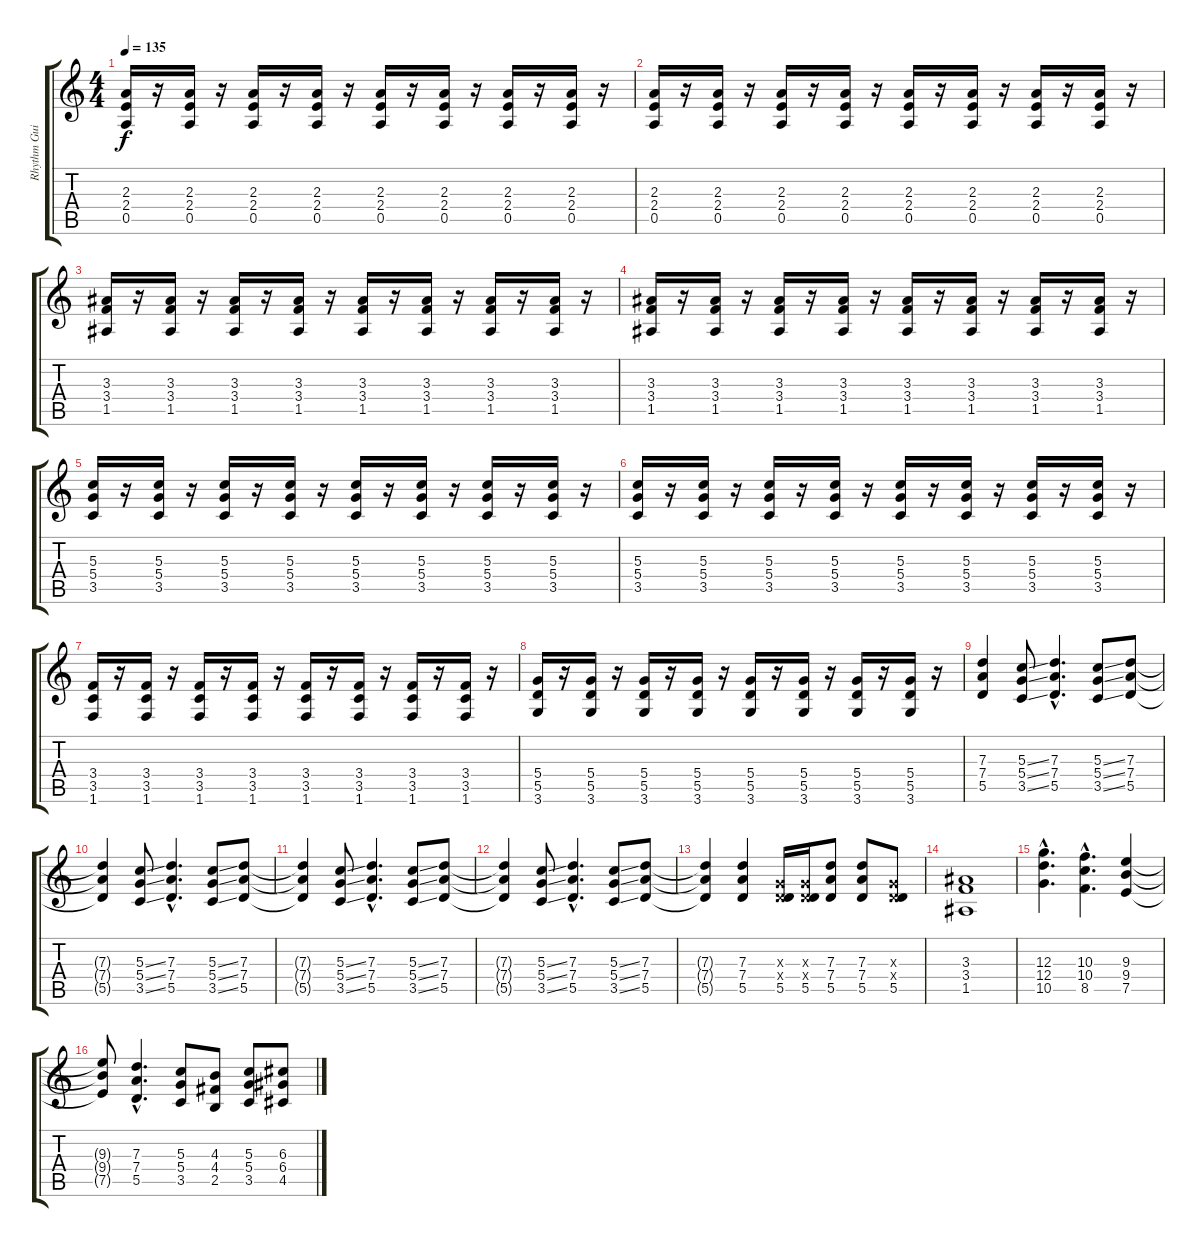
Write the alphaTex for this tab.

\track ("Rhythm Guitar 2" "Rhythm Gui") {instrument distortionguitar}
\staff {score tabs}
\tuning (E4 B3 G3 D3 A2 E2) {hide}
\ts (4 4)
\tempo 135
\clef g2
\ks c
(2.3 2.4 0.5).16{dy f} r.16 (2.3 2.4 0.5).16 r.16 (2.3 2.4 0.5).16 r.16 (2.3 2.4 0.5).16 r.16 (2.3 2.4 0.5).16 r.16 (2.3 2.4 0.5).16 r.16 (2.3 2.4 0.5).16 r.16 (2.3 2.4 0.5).16 r.16 |
(2.3 2.4 0.5).16 r.16 (2.3 2.4 0.5).16 r.16 (2.3 2.4 0.5).16 r.16 (2.3 2.4 0.5).16 r.16 (2.3 2.4 0.5).16 r.16 (2.3 2.4 0.5).16 r.16 (2.3 2.4 0.5).16 r.16 (2.3 2.4 0.5).16 r.16 |
(3.3 3.4 1.5).16 r.16 (3.3 3.4 1.5).16 r.16 (3.3 3.4 1.5).16 r.16 (3.3 3.4 1.5).16 r.16 (3.3 3.4 1.5).16 r.16 (3.3 3.4 1.5).16 r.16 (3.3 3.4 1.5).16 r.16 (3.3 3.4 1.5).16 r.16 |
(3.3 3.4 1.5).16 r.16 (3.3 3.4 1.5).16 r.16 (3.3 3.4 1.5).16 r.16 (3.3 3.4 1.5).16 r.16 (3.3 3.4 1.5).16 r.16 (3.3 3.4 1.5).16 r.16 (3.3 3.4 1.5).16 r.16 (3.3 3.4 1.5).16 r.16 |
(5.3 5.4 3.5).16 r.16 (5.3 5.4 3.5).16 r.16 (5.3 5.4 3.5).16 r.16 (5.3 5.4 3.5).16 r.16 (5.3 5.4 3.5).16 r.16 (5.3 5.4 3.5).16 r.16 (5.3 5.4 3.5).16 r.16 (5.3 5.4 3.5).16 r.16 |
(5.3 5.4 3.5).16 r.16 (5.3 5.4 3.5).16 r.16 (5.3 5.4 3.5).16 r.16 (5.3 5.4 3.5).16 r.16 (5.3 5.4 3.5).16 r.16 (5.3 5.4 3.5).16 r.16 (5.3 5.4 3.5).16 r.16 (5.3 5.4 3.5).16 r.16 |
(3.4 3.5 1.6).16 r.16 (3.4 3.5 1.6).16 r.16 (3.4 3.5 1.6).16 r.16 (3.4 3.5 1.6).16 r.16 (3.4 3.5 1.6).16 r.16 (3.4 3.5 1.6).16 r.16 (3.4 3.5 1.6).16 r.16 (3.4 3.5 1.6).16 r.16 |
(5.4 5.5 3.6).16 r.16 (5.4 5.5 3.6).16 r.16 (5.4 5.5 3.6).16 r.16 (5.4 5.5 3.6).16 r.16 (5.4 5.5 3.6).16 r.16 (5.4 5.5 3.6).16 r.16 (5.4 5.5 3.6).16 r.16 (5.4 5.5 3.6).16 r.16 |
(7.3 7.4 5.5).4 (5.3{ss} 5.4{ss} 3.5{ss}).8 (7.3{hac} 7.4{hac} 5.5{hac}).4{d} (5.3{ss} 5.4{ss} 3.5{ss}).8 (7.3 7.4 5.5).8 |
(7.3{t} 7.4{t} 5.5{t}).4 (5.3{ss} 5.4{ss} 3.5{ss}).8 (7.3{hac} 7.4{hac} 5.5{hac}).4{d} (5.3{ss} 5.4{ss} 3.5{ss}).8 (7.3 7.4 5.5).8 |
(7.3{t} 7.4{t} 5.5{t}).4 (5.3{ss} 5.4{ss} 3.5{ss}).8 (7.3{hac} 7.4{hac} 5.5{hac}).4{d} (5.3{ss} 5.4{ss} 3.5{ss}).8 (7.3 7.4 5.5).8 |
(7.3{t} 7.4{t} 5.5{t}).4 (5.3{ss} 5.4{ss} 3.5{ss}).8 (7.3{hac} 7.4{hac} 5.5{hac}).4{d} (5.3{ss} 5.4{ss} 3.5{ss}).8 (7.3 7.4 5.5).8 |
(7.3{t} 7.4{t} 5.5{t}).4 (7.3 7.4 5.5).4 (0.3{x} 0.4{x} 5.5).16 (0.3{x} 0.4{x} 5.5).16 (7.3 7.4 5.5).8 (7.3 7.4 5.5).8 (0.3{x} 0.4{x} 5.5).8 |
(3.3 3.4 1.5).1 |
(12.3{hac} 12.4{hac} 10.5{hac}).4{d} (10.3{hac} 10.4{hac} 8.5{hac}).4{d} (9.3 9.4 7.5).4 |
(9.3{t} 9.4{t} 7.5{t}).8 (7.3{hac} 7.4{hac} 5.5{hac}).4{d} (5.3 5.4 3.5).8 (4.3 4.4 2.5).8 (5.3 5.4 3.5).8 (6.3 6.4 4.5).8
